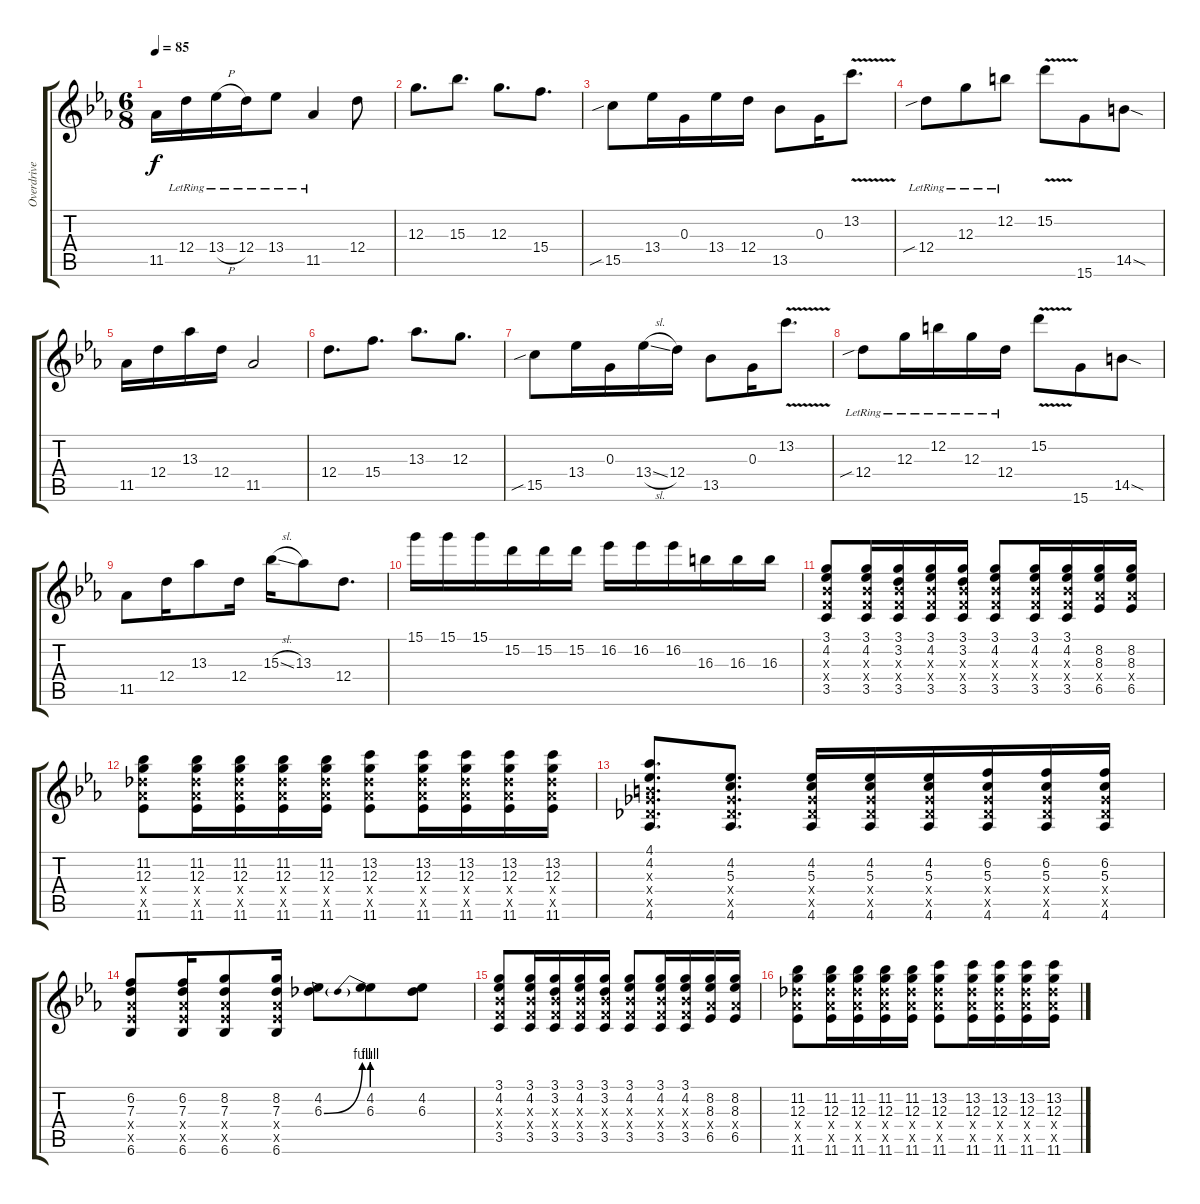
\track ("Overdrive I" "Overdrive ") {instrument overdrivenguitar}
\staff {score tabs}
\tuning (E4 B3 G3 D3 A2 E2) {hide}
\ts (6 8)
\tempo 85
\clef g2
\ks eb
11.5.16{dy f} 12.4{lr}.16 13.4{h lr}.16 12.4{lr}.16 13.4{lr}.8 11.5{lr}.4 12.4.8 |
12.3.8{d} 15.3.8{d} 12.3.8{d} 15.4.8{d} |
15.5{sib}.8 13.4.16 0.3.16 13.4.16 12.4.16 13.5.8 0.3.16 13.2{v}.8{d} |
12.4{sib lr}.8 12.3{lr}.8 12.2{lr}.8 15.2{v}.8 15.6.8 14.5{sod}.8 |
11.5.16 12.4.16 13.3.16 12.4.16 11.5.2 |
12.4.8{d} 15.4.8{d} 13.3.8{d} 12.3.8{d} |
15.5{sib}.8 13.4.16 0.3.16 13.4{sl}.16 12.4.16 13.5.8 0.3.16 13.2{v}.8{d} |
12.4{sib lr}.8 12.3{lr}.16 12.2{lr}.16 12.3{lr}.16 12.4{lr}.16 15.2{v}.8 15.6.8 14.5{sod}.8 |
11.5.8 12.4.16 13.3.8 12.4.16 15.3{sl}.16 13.3.8 12.4.8{d} |
15.1.16 15.1.16 15.1.16 15.2.16 15.2.16 15.2.16 16.2.16 16.2.16 16.2.16 16.3.16 16.3.16 16.3.16 |
(3.1 4.2 3.3{x} 3.4{x} 3.5).8 (3.1 4.2 3.3{x} 3.4{x} 3.5).16 (3.1 3.2 3.3{x} 3.4{x} 3.5).16 (3.1 4.2 3.3{x} 3.4{x} 3.5).16 (3.1 3.2 3.3{x} 3.4{x} 3.5).16 (3.1 4.2 3.3{x} 3.4{x} 3.5).8 (3.1 4.2 3.3{x} 3.4{x} 3.5).16 (3.1 4.2 3.3{x} 3.4{x} 3.5).16 (8.2 8.3 6.4{x} 6.5).16 (8.2 8.3 6.4{x} 6.5).16 |
(11.2 12.3 11.4{x} 11.5{x} 11.6).8 (11.2 12.3 11.4{x} 11.5{x} 11.6).16 (11.2 12.3 11.4{x} 11.5{x} 11.6).16 (11.2 12.3 11.4{x} 11.5{x} 11.6).16 (11.2 12.3 11.4{x} 11.5{x} 11.6).16 (13.2 12.3 11.4{x} 11.5{x} 11.6).8 (13.2 12.3 11.4{x} 11.5{x} 11.6).16 (13.2 12.3 11.4{x} 11.5{x} 11.6).16 (13.2 12.3 11.4{x} 11.5{x} 11.6).16 (13.2 12.3 11.4{x} 11.5{x} 11.6).16 |
(4.1 4.2 4.3{x} 4.4{x} 4.5{x} 4.6).8{d} (4.2 5.3 4.4{x} 4.5{x} 4.6).8{d} (4.2 5.3 4.4{x} 4.5{x} 4.6).16 (4.2 5.3 4.4{x} 4.5{x} 4.6).16 (4.2 5.3 4.4{x} 4.5{x} 4.6).16 (6.2 5.3 4.4{x} 4.5{x} 4.6).16 (6.2 5.3 4.4{x} 4.5{x} 4.6).16 (6.2 5.3 4.4{x} 4.5{x} 4.6).16 |
(6.2 7.3 6.4{x} 6.5{x} 6.6).8 (6.2 7.3 6.4{x} 6.5{x} 6.6).16 (8.2 7.3 6.4{x} 6.5{x} 6.6).8 (8.2 7.3 6.4{x} 6.5{x} 6.6).16 (4.2 6.3{be (bend 0 0 60 4)}).8 (4.2 6.3{be (prebend 0 4 60 4)}).8 (4.2 6.3).8 |
(3.1 4.2 3.3{x} 3.4{x} 3.5).8 (3.1 4.2 3.3{x} 3.4{x} 3.5).16 (3.1 3.2 3.3{x} 3.4{x} 3.5).16 (3.1 4.2 3.3{x} 3.4{x} 3.5).16 (3.1 3.2 3.3{x} 3.4{x} 3.5).16 (3.1 4.2 3.3{x} 3.4{x} 3.5).8 (3.1 4.2 3.3{x} 3.4{x} 3.5).16 (3.1 4.2 3.3{x} 3.4{x} 3.5).16 (8.2 8.3 6.4{x} 6.5).16 (8.2 8.3 6.4{x} 6.5).16 |
(11.2 12.3 11.4{x} 11.5{x} 11.6).8 (11.2 12.3 11.4{x} 11.5{x} 11.6).16 (11.2 12.3 11.4{x} 11.5{x} 11.6).16 (11.2 12.3 11.4{x} 11.5{x} 11.6).16 (11.2 12.3 11.4{x} 11.5{x} 11.6).16 (13.2 12.3 11.4{x} 11.5{x} 11.6).8 (13.2 12.3 11.4{x} 11.5{x} 11.6).16 (13.2 12.3 11.4{x} 11.5{x} 11.6).16 (13.2 12.3 11.4{x} 11.5{x} 11.6).16 (13.2 12.3 11.4{x} 11.5{x} 11.6).16
